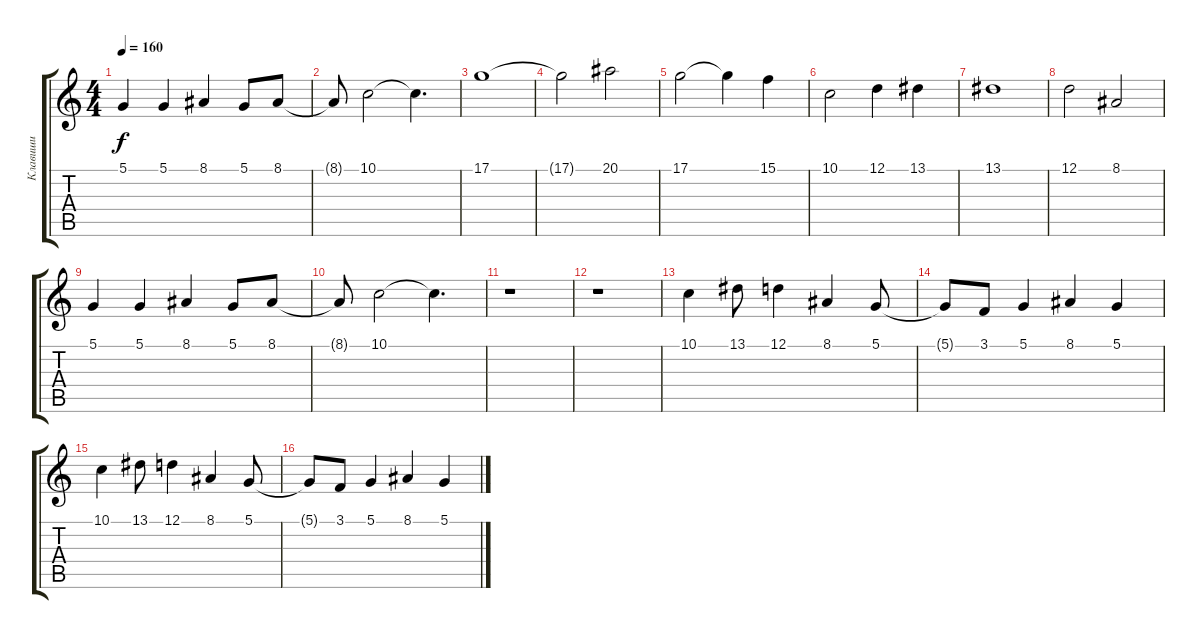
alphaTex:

\track ("Клавиши" "Клавиши") {instrument fx7echoes}
\staff {score tabs}
\tuning (D4 A3 F3 C3 G2 C2) {hide}
\ts (4 4)
\tempo 160
\clef g2
\ks c
5.1.4{dy f} 5.1.4 8.1.4 5.1.8 8.1.8 |
8.1{t}.8 10.1.2 10.1{t}.4{d} |
17.1.1 |
17.1{t}.2 20.1.2 |
17.1.2 17.1{t}.4 15.1.4 |
10.1.2 12.1.4 13.1.4 |
13.1.1 |
12.1.2 8.1.2 |
5.1.4 5.1.4 8.1.4 5.1.8 8.1.8 |
8.1{t}.8 10.1.2 10.1{t}.4{d} |
r.1 |
r.1 |
10.1.4{instrument synthbass2} 13.1.8 12.1.4 8.1.4 5.1.8 |
5.1{t}.8 3.1.8 5.1.4 8.1.4 5.1.4 |
10.1.4 13.1.8 12.1.4 8.1.4 5.1.8 |
5.1{t}.8 3.1.8 5.1.4 8.1.4 5.1.4
